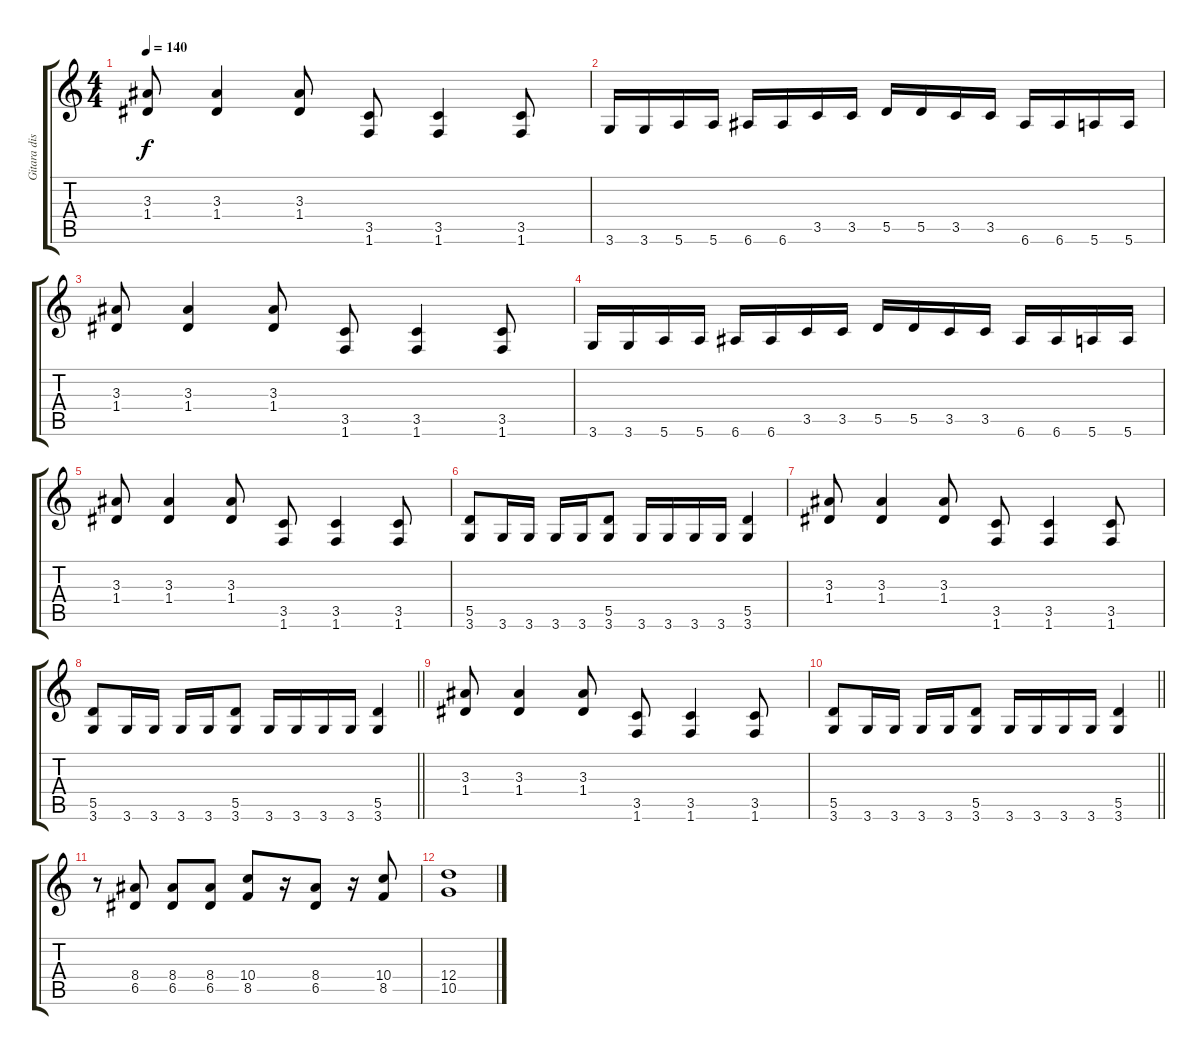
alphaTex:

\track ("Gitara dist" "Gitara dis") {instrument overdrivenguitar}
\staff {score tabs}
\tuning (E4 B3 G3 D3 A2 E2) {hide}
\ts (4 4)
\tempo 140
\clef g2
\ks c
(3.3 1.4).8{dy f} (3.3 1.4).4 (3.3 1.4).8 (3.5 1.6).8 (3.5 1.6).4 (3.5 1.6).8 |
3.6.16 3.6.16 5.6.16 5.6.16 6.6.16 6.6.16 3.5.16 3.5.16 5.5.16 5.5.16 3.5.16 3.5.16 6.6.16 6.6.16 5.6.16 5.6.16 |
(3.3 1.4).8 (3.3 1.4).4 (3.3 1.4).8 (3.5 1.6).8 (3.5 1.6).4 (3.5 1.6).8 |
3.6.16 3.6.16 5.6.16 5.6.16 6.6.16 6.6.16 3.5.16 3.5.16 5.5.16 5.5.16 3.5.16 3.5.16 6.6.16 6.6.16 5.6.16 5.6.16 |
(3.3 1.4).8 (3.3 1.4).4 (3.3 1.4).8 (3.5 1.6).8 (3.5 1.6).4 (3.5 1.6).8 |
(5.5 3.6).8 3.6.16 3.6.16 3.6.16 3.6.16 (5.5 3.6).8 3.6.16 3.6.16 3.6.16 3.6.16 (5.5 3.6).4 |
(3.3 1.4).8 (3.3 1.4).4 (3.3 1.4).8 (3.5 1.6).8 (3.5 1.6).4 (3.5 1.6).8 |
\barLineRight lightlight
(5.5 3.6).8 3.6.16 3.6.16 3.6.16 3.6.16 (5.5 3.6).8 3.6.16 3.6.16 3.6.16 3.6.16 (5.5 3.6).4 |
(3.3 1.4).8 (3.3 1.4).4 (3.3 1.4).8 (3.5 1.6).8 (3.5 1.6).4 (3.5 1.6).8 |
\barLineRight lightlight
(5.5 3.6).8 3.6.16 3.6.16 3.6.16 3.6.16 (5.5 3.6).8 3.6.16 3.6.16 3.6.16 3.6.16 (5.5 3.6).4 |
r.8 (8.4 6.5).8 (8.4 6.5).8 (8.4 6.5).8 (10.4 8.5).8 r.16 (8.4 6.5).8 r.16 (10.4 8.5).8 |
(12.4 10.5).1
